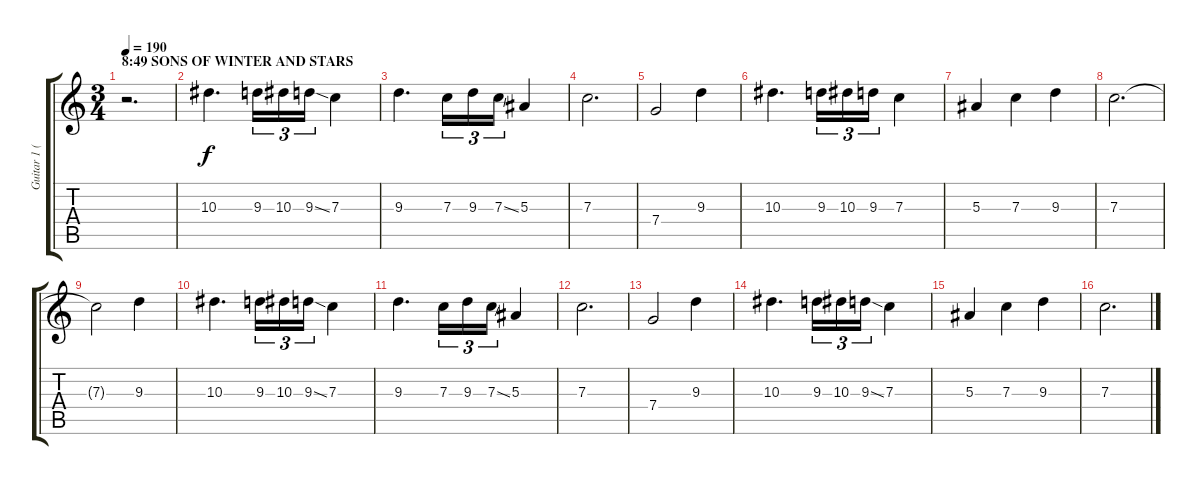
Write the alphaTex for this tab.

\track ("Guitar 1 (Teemu)" "Guitar 1 (") {instrument distortionguitar}
\staff {score tabs}
\tuning (D4 A3 F3 C3 G2 C2) {hide}
\ts (3 4)
\section ("" "8:49 SONS OF WINTER AND STARS")
\tempo 190
\clef g2
\ks c
r.2{d dy f} |
10.3.4{d} 9.3.16{tu (3 2)} 10.3.16{tu (3 2)} 9.3{ss}.16{tu (3 2)} 7.3.4 |
9.3.4{d} 7.3.16{tu (3 2)} 9.3.16{tu (3 2)} 7.3{ss}.16{tu (3 2)} 5.3.4 |
7.3.2{d} |
7.4.2 9.3.4 |
10.3.4{d} 9.3.16{tu (3 2)} 10.3.16{tu (3 2)} 9.3.16{tu (3 2)} 7.3.4 |
5.3.4 7.3.4 9.3.4 |
7.3.2{d} |
7.3{t}.2 9.3.4 |
10.3.4{d} 9.3.16{tu (3 2)} 10.3.16{tu (3 2)} 9.3{ss}.16{tu (3 2)} 7.3.4 |
9.3.4{d} 7.3.16{tu (3 2)} 9.3.16{tu (3 2)} 7.3{ss}.16{tu (3 2)} 5.3.4 |
7.3.2{d} |
7.4.2 9.3.4 |
10.3.4{d} 9.3.16{tu (3 2)} 10.3.16{tu (3 2)} 9.3{ss}.16{tu (3 2)} 7.3.4 |
5.3.4 7.3.4 9.3.4 |
7.3.2{d}
